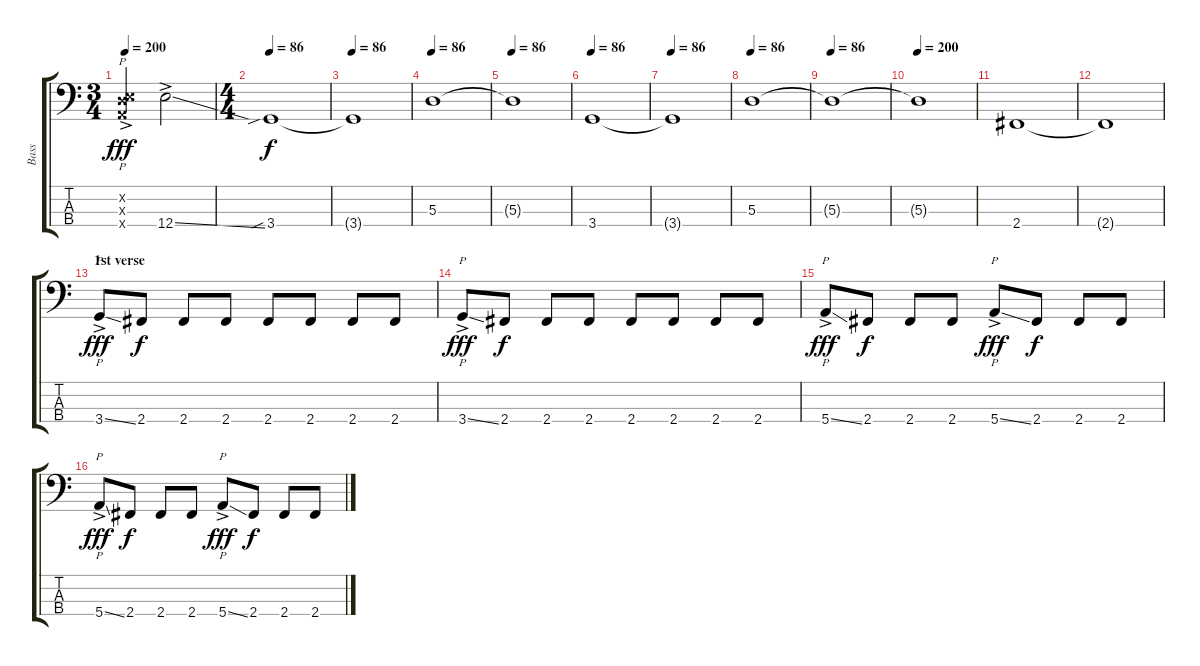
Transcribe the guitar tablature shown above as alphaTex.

\track ("Bass" "Bass") {instrument electricbasspick}
\staff {score tabs}
\tuning (G2 D2 A1 E1) {hide}
\ts (3 4)
\tempo 200
\clef f4
\ks c
(0.2{x} 0.3{ac x} 12.4{ac x}).4{p dy fff instrument electricbasspick} 12.4{ss ac}.2 |
\ts (4 4)
\tempo 86
3.4{sib}.1{dy f} |
\tempo 86
3.4{t}.1 |
\tempo 86
5.3.1 |
\tempo 86
5.3{t}.1 |
\tempo 86
3.4.1 |
\tempo 86
3.4{t}.1 |
\tempo 86
5.3.1 |
\tempo 86
5.3{t}.1 |
\tempo 200
5.3{t}.1 |
2.4.1 |
2.4{t}.1 |
\section ("" "1st verse")
3.4{ss ac}.8{p dy fff} 2.4.8{dy f} 2.4.8 2.4.8 2.4.8 2.4.8 2.4.8 2.4.8 |
3.4{ss ac}.8{p dy fff} 2.4.8{dy f} 2.4.8 2.4.8 2.4.8 2.4.8 2.4.8 2.4.8 |
5.4{ss ac}.8{p dy fff} 2.4.8{dy f} 2.4.8 2.4.8 5.4{ss ac}.8{p dy fff} 2.4.8{dy f} 2.4.8 2.4.8 |
5.4{ss ac}.8{p dy fff} 2.4.8{dy f} 2.4.8 2.4.8 5.4{ss ac}.8{p dy fff} 2.4.8{dy f} 2.4.8 2.4.8
